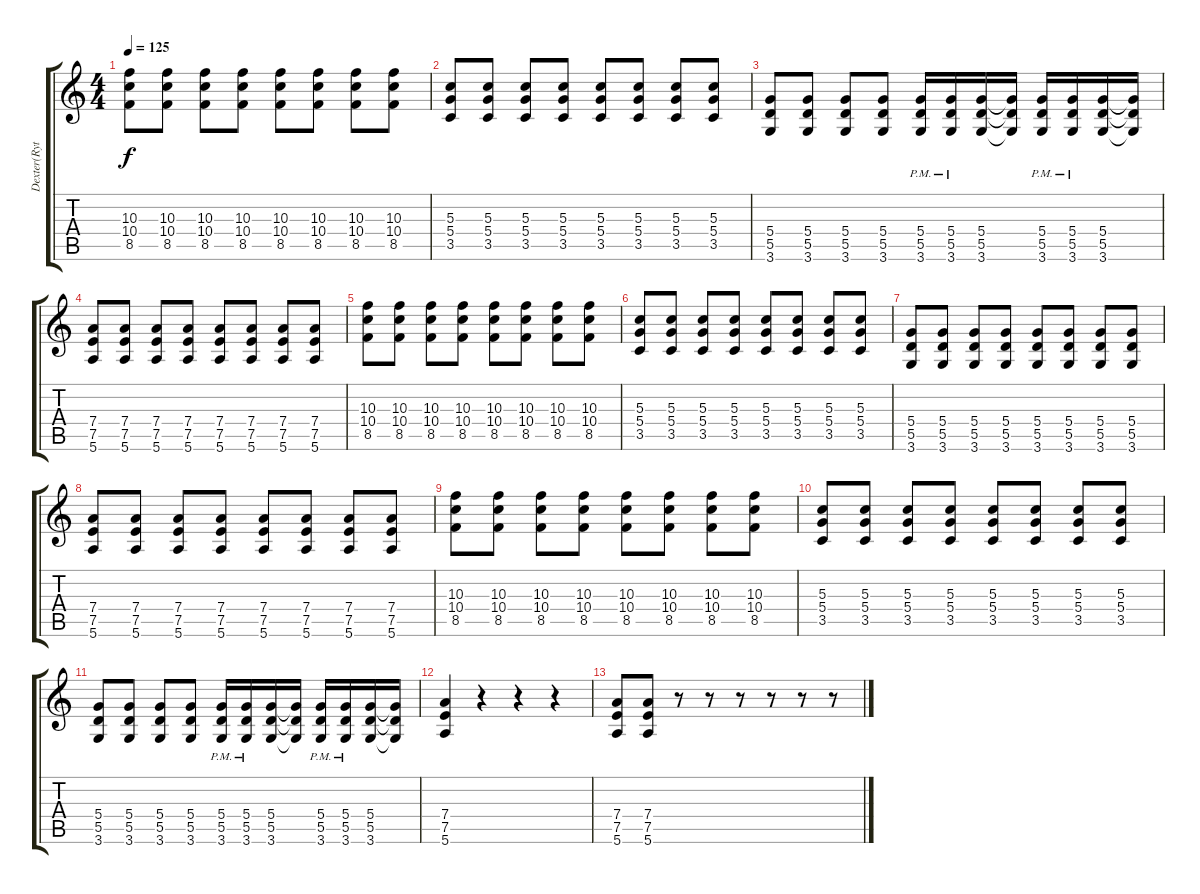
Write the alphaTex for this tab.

\track ("Dexter(Rythm guitar)" "Dexter(Ryt") {instrument distortionguitar}
\staff {score tabs}
\tuning (E4 B3 G3 D3 A2 E2) {hide}
\ts (4 4)
\tempo 125
\clef g2
\ks c
(10.3 10.4 8.5).8{dy f} (10.3 10.4 8.5).8 (10.3 10.4 8.5).8 (10.3 10.4 8.5).8 (10.3 10.4 8.5).8 (10.3 10.4 8.5).8 (10.3 10.4 8.5).8 (10.3 10.4 8.5).8 |
(5.3 5.4 3.5).8 (5.3 5.4 3.5).8 (5.3 5.4 3.5).8 (5.3 5.4 3.5).8 (5.3 5.4 3.5).8 (5.3 5.4 3.5).8 (5.3 5.4 3.5).8 (5.3 5.4 3.5).8 |
(5.4 5.5 3.6).8 (5.4 5.5 3.6).8 (5.4 5.5 3.6).8 (5.4 5.5 3.6).8 (5.4{pm} 5.5{pm} 3.6{pm}).16 (5.4{pm} 5.5{pm} 3.6{pm}).16 (5.4 5.5 3.6).16 (5.4{t} 5.5{t} 3.6{t}).16 (5.4{pm} 5.5{pm} 3.6{pm}).16 (5.4{pm} 5.5{pm} 3.6{pm}).16 (5.4 5.5 3.6).16 (5.4{t} 5.5{t} 3.6{t}).16 |
(7.4 7.5 5.6).8 (7.4 7.5 5.6).8 (7.4 7.5 5.6).8 (7.4 7.5 5.6).8 (7.4 7.5 5.6).8 (7.4 7.5 5.6).8 (7.4 7.5 5.6).8 (7.4 7.5 5.6).8 |
(10.3 10.4 8.5).8 (10.3 10.4 8.5).8 (10.3 10.4 8.5).8 (10.3 10.4 8.5).8 (10.3 10.4 8.5).8 (10.3 10.4 8.5).8 (10.3 10.4 8.5).8 (10.3 10.4 8.5).8 |
(5.3 5.4 3.5).8 (5.3 5.4 3.5).8 (5.3 5.4 3.5).8 (5.3 5.4 3.5).8 (5.3 5.4 3.5).8 (5.3 5.4 3.5).8 (5.3 5.4 3.5).8 (5.3 5.4 3.5).8 |
(5.4 5.5 3.6).8 (5.4 5.5 3.6).8 (5.4 5.5 3.6).8 (5.4 5.5 3.6).8 (5.4 5.5 3.6).8 (5.4 5.5 3.6).8 (5.4 5.5 3.6).8 (5.4 5.5 3.6).8 |
(7.4 7.5 5.6).8 (7.4 7.5 5.6).8 (7.4 7.5 5.6).8 (7.4 7.5 5.6).8 (7.4 7.5 5.6).8 (7.4 7.5 5.6).8 (7.4 7.5 5.6).8 (7.4 7.5 5.6).8 |
(10.3 10.4 8.5).8 (10.3 10.4 8.5).8 (10.3 10.4 8.5).8 (10.3 10.4 8.5).8 (10.3 10.4 8.5).8 (10.3 10.4 8.5).8 (10.3 10.4 8.5).8 (10.3 10.4 8.5).8 |
(5.3 5.4 3.5).8 (5.3 5.4 3.5).8 (5.3 5.4 3.5).8 (5.3 5.4 3.5).8 (5.3 5.4 3.5).8 (5.3 5.4 3.5).8 (5.3 5.4 3.5).8 (5.3 5.4 3.5).8 |
(5.4 5.5 3.6).8 (5.4 5.5 3.6).8 (5.4 5.5 3.6).8 (5.4 5.5 3.6).8 (5.4{pm} 5.5{pm} 3.6{pm}).16 (5.4{pm} 5.5{pm} 3.6{pm}).16 (5.4 5.5 3.6).16 (5.4{t} 5.5{t} 3.6{t}).16 (5.4{pm} 5.5{pm} 3.6{pm}).16 (5.4{pm} 5.5{pm} 3.6{pm}).16 (5.4 5.5 3.6).16 (5.4{t} 5.5{t} 3.6{t}).16 |
(7.4 7.5 5.6).4 r.4 r.4 r.4 |
(7.4 7.5 5.6).8 (7.4 7.5 5.6).8 r.8 r.8 r.8 r.8 r.8 r.8
